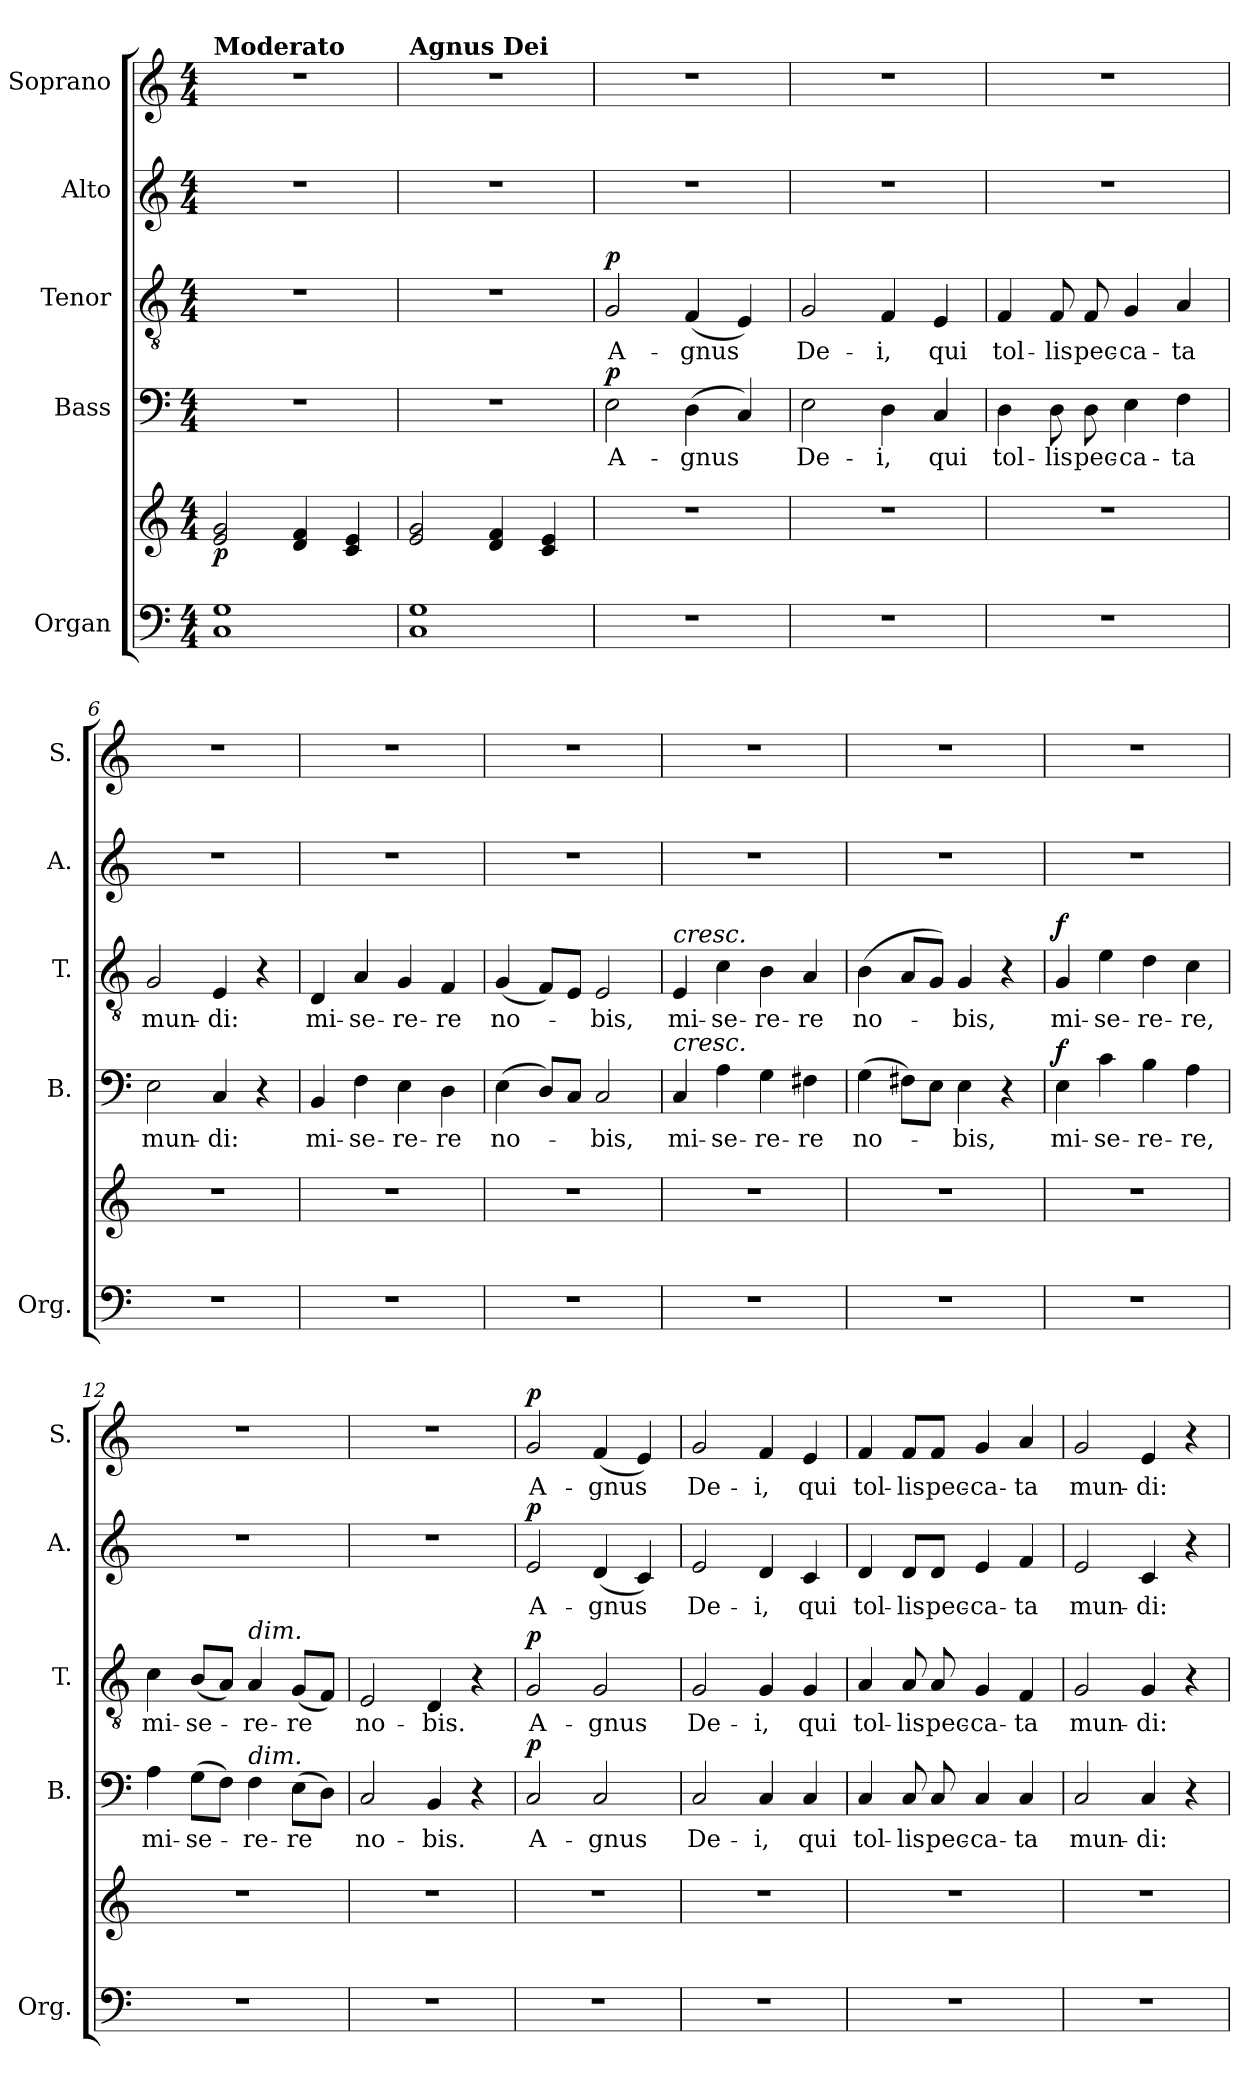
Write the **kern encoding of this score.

**kern	**kern	**dynam	**kern	**text	**dynam	**kern	**text	**dynam	**kern	**text	**dynam	**kern	**text	**dynam
*part5	*part5	*part5	*part4	*part4	*part4	*part3	*part3	*part3	*part2	*part2	*part2	*part1	*part1	*part1
*staff6	*staff5	*staff5/6	*staff4	*staff4	*staff4	*staff3	*staff3	*staff3	*staff2	*staff2	*staff2	*staff1	*staff1	*staff1
*I"Organ	*	*	*I"Bass	*	*	*I"Tenor	*	*	*I"Alto	*	*	*I"Soprano	*	*
*I'Org.	*	*	*I'B.	*	*	*I'T.	*	*	*I'A.	*	*	*I'S.	*	*
*clefF4	*clefG2	*	*clefF4	*	*	*clefGv2	*	*	*clefG2	*	*	*clefG2	*	*
*k[]	*k[]	*	*k[]	*	*	*k[]	*	*	*k[]	*	*	*k[]	*	*
*M4/4	*M4/4	*	*M4/4	*	*	*M4/4	*	*	*M4/4	*	*	*M4/4	*	*
=1	=1	=1	=1	=1	=1	=1	=1	=1	=1	=1	=1	=1	=1	=1
!	!	!	!	!	!	!	!	!	!	!	!	!LO:TX:a:B:t=Moderato	!	!
!	!	!LO:DY:b	!	!	!	!	!	!	!	!	!	!	!	!
1C 1G	2e/ 2g/	p	1r	.	.	1r	.	.	1r	.	.	1r	.	.
.	4d/ 4f/	.	.	.	.	.	.	.	.	.	.	.	.	.
.	4c/ 4e/	.	.	.	.	.	.	.	.	.	.	.	.	.
=2	=2	=2	=2	=2	=2	=2	=2	=2	=2	=2	=2	=2	=2	=2
!	!	!	!	!	!	!	!	!	!	!	!	!LO:TX:B:t=Agnus Dei	!	!
1C 1G	2e/ 2g/	.	1r	.	.	1r	.	.	1r	.	.	1r	.	.
.	4d/ 4f/	.	.	.	.	.	.	.	.	.	.	.	.	.
.	4c/ 4e/	.	.	.	.	.	.	.	.	.	.	.	.	.
=3	=3	=3	=3	=3	=3	=3	=3	=3	=3	=3	=3	=3	=3	=3
!	!	!	!	!LO:LY:b	!LO:DY:a	!	!LO:LY:b	!LO:DY:a	!	!	!	!	!	!
1r	1r	.	2E\	A-	p	2G/	A-	p	1r	.	.	1r	.	.
!	!	!	!	!LO:LY:b	!	!	!LO:LY:b	!	!	!	!	!	!	!
.	.	.	(>4D\	-gnus	.	(<4F/	-gnus	.	.	.	.	.	.	.
.	.	.	4C/)	.	.	4E/)	.	.	.	.	.	.	.	.
=4	=4	=4	=4	=4	=4	=4	=4	=4	=4	=4	=4	=4	=4	=4
!	!	!	!	!LO:LY:b	!	!	!LO:LY:b	!	!	!	!	!	!	!
1r	1r	.	2E\	De-	.	2G/	De-	.	1r	.	.	1r	.	.
!	!	!	!	!LO:LY:b	!	!	!LO:LY:b	!	!	!	!	!	!	!
.	.	.	4D\	-i,	.	4F/	-i,	.	.	.	.	.	.	.
!	!	!	!	!LO:LY:b	!	!	!LO:LY:b	!	!	!	!	!	!	!
.	.	.	4C/	qui	.	4E/	qui	.	.	.	.	.	.	.
=5	=5	=5	=5	=5	=5	=5	=5	=5	=5	=5	=5	=5	=5	=5
!	!	!	!	!LO:LY:b	!	!	!LO:LY:b	!	!	!	!	!	!	!
1r	1r	.	4D\	tol-	.	4F/	tol-	.	1r	.	.	1r	.	.
!	!	!	!	!LO:LY:b	!	!	!LO:LY:b	!	!	!	!	!	!	!
.	.	.	8D\	-lis	.	8F/	-lis	.	.	.	.	.	.	.
!	!	!	!	!LO:LY:b	!	!	!LO:LY:b	!	!	!	!	!	!	!
.	.	.	8D\	pec-	.	8F/	pec-	.	.	.	.	.	.	.
!	!	!	!	!LO:LY:b	!	!	!LO:LY:b	!	!	!	!	!	!	!
.	.	.	4E\	-ca-	.	4G/	-ca-	.	.	.	.	.	.	.
!	!	!	!	!LO:LY:b	!	!	!LO:LY:b	!	!	!	!	!	!	!
.	.	.	4F\	-ta	.	4A/	-ta	.	.	.	.	.	.	.
=6	=6	=6	=6	=6	=6	=6	=6	=6	=6	=6	=6	=6	=6	=6
!	!	!	!	!LO:LY:b	!	!	!LO:LY:b	!	!	!	!	!	!	!
1r	1r	.	2E\	mun-	.	2G/	mun-	.	1r	.	.	1r	.	.
!	!	!	!	!LO:LY:b	!	!	!LO:LY:b	!	!	!	!	!	!	!
.	.	.	4C/	-di:	.	4E/	-di:	.	.	.	.	.	.	.
.	.	.	4r	.	.	4r	.	.	.	.	.	.	.	.
=7	=7	=7	=7	=7	=7	=7	=7	=7	=7	=7	=7	=7	=7	=7
!	!	!	!	!LO:LY:b	!	!	!LO:LY:b	!	!	!	!	!	!	!
1r	1r	.	4BB/	mi-	.	4D/	mi-	.	1r	.	.	1r	.	.
!	!	!	!	!LO:LY:b	!	!	!LO:LY:b	!	!	!	!	!	!	!
.	.	.	4F\	-se-	.	4A/	-se-	.	.	.	.	.	.	.
!	!	!	!	!LO:LY:b	!	!	!LO:LY:b	!	!	!	!	!	!	!
.	.	.	4E\	-re-	.	4G/	-re-	.	.	.	.	.	.	.
!	!	!	!	!LO:LY:b	!	!	!LO:LY:b	!	!	!	!	!	!	!
.	.	.	4D\	-re	.	4F/	-re	.	.	.	.	.	.	.
=8	=8	=8	=8	=8	=8	=8	=8	=8	=8	=8	=8	=8	=8	=8
!	!	!	!	!LO:LY:b	!	!	!LO:LY:b	!	!	!	!	!	!	!
1r	1r	.	(>4E\	no-	.	(<4G/	no-	.	1r	.	.	1r	.	.
.	.	.	8D/L)	.	.	8F/L)	.	.	.	.	.	.	.	.
.	.	.	8C/J	.	.	8E/J	.	.	.	.	.	.	.	.
!	!	!	!	!LO:LY:b	!	!	!LO:LY:b	!	!	!	!	!	!	!
.	.	.	2C/	-bis,	.	2E/	-bis,	.	.	.	.	.	.	.
=9	=9	=9	=9	=9	=9	=9	=9	=9	=9	=9	=9	=9	=9	=9
!	!	!	!	!	!	!LO:TX:a:i:t=cresc.	!	!	!	!	!	!	!	!
!	!	!	!LO:TX:a:i:t=cresc.	!	!	!	!	!	!	!	!	!	!	!
!	!	!	!	!LO:LY:b	!	!	!LO:LY:b	!	!	!	!	!	!	!
1r	1r	.	4C/	mi-	.	4E/	mi-	.	1r	.	.	1r	.	.
!	!	!	!	!LO:LY:b	!	!	!LO:LY:b	!	!	!	!	!	!	!
.	.	.	4A\	-se-	.	4c\	-se-	.	.	.	.	.	.	.
!	!	!	!	!LO:LY:b	!	!	!LO:LY:b	!	!	!	!	!	!	!
.	.	.	4G\	-re-	.	4B\	-re-	.	.	.	.	.	.	.
!	!	!	!	!LO:LY:b	!	!	!LO:LY:b	!	!	!	!	!	!	!
.	.	.	4F#X\	-re	.	4A/	-re	.	.	.	.	.	.	.
!!LO:LB:g=z
=10	=10	=10	=10	=10	=10	=10	=10	=10	=10	=10	=10	=10	=10	=10
!	!	!	!	!LO:LY:b	!	!	!LO:LY:b	!	!	!	!	!	!	!
1r	1r	.	(>4G\	no-	.	(>4B\	no-	.	1r	.	.	1r	.	.
.	.	.	8F#X\L)	.	.	8A/L	.	.	.	.	.	.	.	.
.	.	.	8E\J	.	.	8G/J)	.	.	.	.	.	.	.	.
!	!	!	!	!LO:LY:b	!	!	!LO:LY:b	!	!	!	!	!	!	!
.	.	.	4E\	-bis,	.	4G/	-bis,	.	.	.	.	.	.	.
.	.	.	4r	.	.	4r	.	.	.	.	.	.	.	.
=11	=11	=11	=11	=11	=11	=11	=11	=11	=11	=11	=11	=11	=11	=11
!	!	!	!	!LO:LY:b	!LO:DY:a	!	!LO:LY:b	!LO:DY:a	!	!	!	!	!	!
1r	1r	.	4E\	mi-	f	4G/	mi-	f	1r	.	.	1r	.	.
!	!	!	!	!LO:LY:b	!	!	!LO:LY:b	!	!	!	!	!	!	!
.	.	.	4c\	-se-	.	4e\	-se-	.	.	.	.	.	.	.
!	!	!	!	!LO:LY:b	!	!	!LO:LY:b	!	!	!	!	!	!	!
.	.	.	4B\	-re-	.	4d\	-re-	.	.	.	.	.	.	.
!	!	!	!	!LO:LY:b	!	!	!LO:LY:b	!	!	!	!	!	!	!
.	.	.	4A\	-re,	.	4c\	-re,	.	.	.	.	.	.	.
=12	=12	=12	=12	=12	=12	=12	=12	=12	=12	=12	=12	=12	=12	=12
!	!	!	!	!LO:LY:b	!	!	!LO:LY:b	!	!	!	!	!	!	!
1r	1r	.	4A\	mi-	.	4c\	mi-	.	1r	.	.	1r	.	.
!	!	!	!	!LO:LY:b	!	!	!LO:LY:b	!	!	!	!	!	!	!
.	.	.	(>8G\L	-se-	.	(<8B/L	-se-	.	.	.	.	.	.	.
.	.	.	8F\J)	.	.	8A/J)	.	.	.	.	.	.	.	.
!	!	!	!	!	!	!LO:TX:a:i:t=dim.	!	!	!	!	!	!	!	!
!	!	!	!LO:TX:a:i:t=dim.	!	!	!	!	!	!	!	!	!	!	!
!	!	!	!	!LO:LY:b	!	!	!LO:LY:b	!	!	!	!	!	!	!
.	.	.	4F\	-re-	.	4A/	-re-	.	.	.	.	.	.	.
!	!	!	!	!LO:LY:b	!	!	!LO:LY:b	!	!	!	!	!	!	!
.	.	.	(>8E\L	-re	.	(<8G/L	-re	.	.	.	.	.	.	.
.	.	.	8D\J)	.	.	8F/J)	.	.	.	.	.	.	.	.
=13	=13	=13	=13	=13	=13	=13	=13	=13	=13	=13	=13	=13	=13	=13
!	!	!	!	!LO:LY:b	!	!	!LO:LY:b	!	!	!	!	!	!	!
1r	1r	.	2C/	no-	.	2E/	no-	.	1r	.	.	1r	.	.
!	!	!	!	!LO:LY:b	!	!	!LO:LY:b	!	!	!	!	!	!	!
.	.	.	4BB/	-bis.	.	4D/	-bis.	.	.	.	.	.	.	.
.	.	.	4r	.	.	4r	.	.	.	.	.	.	.	.
=14	=14	=14	=14	=14	=14	=14	=14	=14	=14	=14	=14	=14	=14	=14
!	!	!	!	!LO:LY:b	!LO:DY:a	!	!LO:LY:b	!LO:DY:a	!	!LO:LY:b	!LO:DY:a	!	!LO:LY:b	!LO:DY:a
1r	1r	.	2C/	A-	p	2G/	A-	p	2e/	A-	p	2g/	A-	p
!	!	!	!	!LO:LY:b	!	!	!LO:LY:b	!	!	!LO:LY:b	!	!	!LO:LY:b	!
.	.	.	2C/	-gnus	.	2G/	-gnus	.	(<4d/	-gnus	.	(<4f/	-gnus	.
.	.	.	.	.	.	.	.	.	4c/)	.	.	4e/)	.	.
=15	=15	=15	=15	=15	=15	=15	=15	=15	=15	=15	=15	=15	=15	=15
!	!	!	!	!LO:LY:b	!	!	!LO:LY:b	!	!	!LO:LY:b	!	!	!LO:LY:b	!
1r	1r	.	2C/	De-	.	2G/	De-	.	2e/	De-	.	2g/	De-	.
!	!	!	!	!LO:LY:b	!	!	!LO:LY:b	!	!	!LO:LY:b	!	!	!LO:LY:b	!
.	.	.	4C/	-i,	.	4G/	-i,	.	4d/	-i,	.	4f/	-i,	.
!	!	!	!	!LO:LY:b	!	!	!LO:LY:b	!	!	!LO:LY:b	!	!	!LO:LY:b	!
.	.	.	4C/	qui	.	4G/	qui	.	4c/	qui	.	4e/	qui	.
=16	=16	=16	=16	=16	=16	=16	=16	=16	=16	=16	=16	=16	=16	=16
!	!	!	!	!LO:LY:b	!	!	!LO:LY:b	!	!	!LO:LY:b	!	!	!LO:LY:b	!
1r	1r	.	4C/	tol-	.	4A/	tol-	.	4d/	tol-	.	4f/	tol-	.
!	!	!	!	!LO:LY:b	!	!	!LO:LY:b	!	!	!LO:LY:b	!	!	!LO:LY:b	!
.	.	.	8C/	-lis	.	8A/	-lis	.	8d/L	-lis	.	8f/L	-lis	.
!	!	!	!	!LO:LY:b	!	!	!LO:LY:b	!	!	!LO:LY:b	!	!	!LO:LY:b	!
.	.	.	8C/	pec-	.	8A/	pec-	.	8d/J	pec-	.	8f/J	pec-	.
!	!	!	!	!LO:LY:b	!	!	!LO:LY:b	!	!	!LO:LY:b	!	!	!LO:LY:b	!
.	.	.	4C/	-ca-	.	4G/	-ca-	.	4e/	-ca-	.	4g/	-ca-	.
!	!	!	!	!LO:LY:b	!	!	!LO:LY:b	!	!	!LO:LY:b	!	!	!LO:LY:b	!
.	.	.	4C/	-ta	.	4F/	-ta	.	4f/	-ta	.	4a/	-ta	.
=17	=17	=17	=17	=17	=17	=17	=17	=17	=17	=17	=17	=17	=17	=17
!	!	!	!	!LO:LY:b	!	!	!LO:LY:b	!	!	!LO:LY:b	!	!	!LO:LY:b	!
1r	1r	.	2C/	mun-	.	2G/	mun-	.	2e/	mun-	.	2g/	mun-	.
!	!	!	!	!LO:LY:b	!	!	!LO:LY:b	!	!	!LO:LY:b	!	!	!LO:LY:b	!
.	.	.	4C/	-di:	.	4G/	-di:	.	4c/	-di:	.	4e/	-di:	.
.	.	.	4r	.	.	4r	.	.	4r	.	.	4r	.	.
=	=	=	=	=	=	=	=	=	=	=	=	=	=	=
*-	*-	*-	*-	*-	*-	*-	*-	*-	*-	*-	*-	*-	*-	*-
